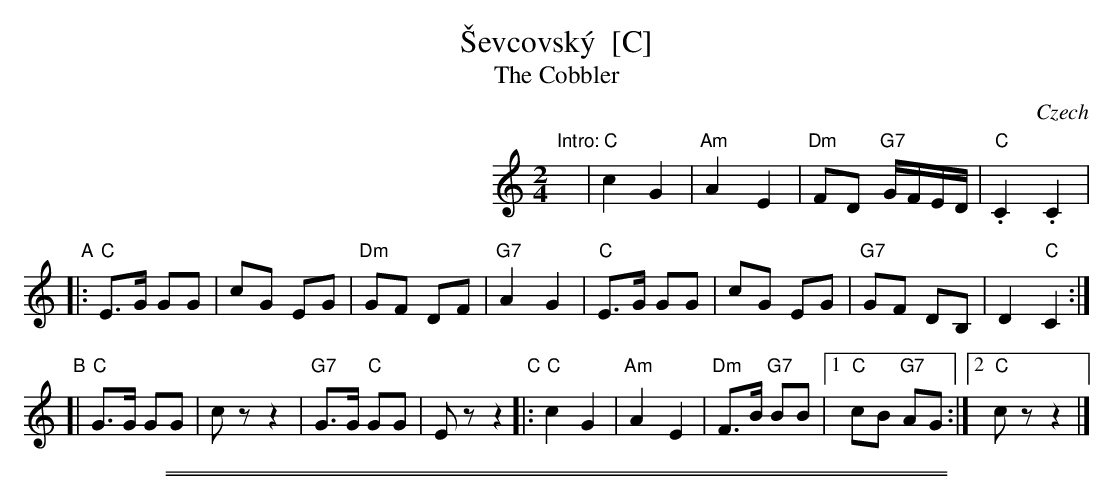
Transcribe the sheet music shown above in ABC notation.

X:1
T: \vSevcovsk\'y  [C]
T: The Cobbler
O: Czech
M: 2/4
L: 1/16
K: C
"Intro:"y\
| "C"c4 G4 | "Am"A4 E4 | "Dm"F2D2 "G7"GFED | "C".C4 .C4 |
"A"\
|: "C"E3G G2G2 | c2G2 E2G2 | "Dm"G2F2 D2F2 | "G7"A4 G4 \
|  "C"E3G G2G2 | c2G2 E2G2 | "G7"G2F2 D2B,2 | D4 "C"C4 :|
"B"\
[| "C"G3G G2G2 | c2 z2 z4 |"G7"G3G "C"G2G2 | E2 z2 z4 \
"C"\
|:"C"c4 G4 | "Am"A4 E4 | "Dm"F3B "G7"B2B2 |\
[1 "C"c2B2 "G7"A2G2 :|[2 "C"c2 z2 z4 |]
